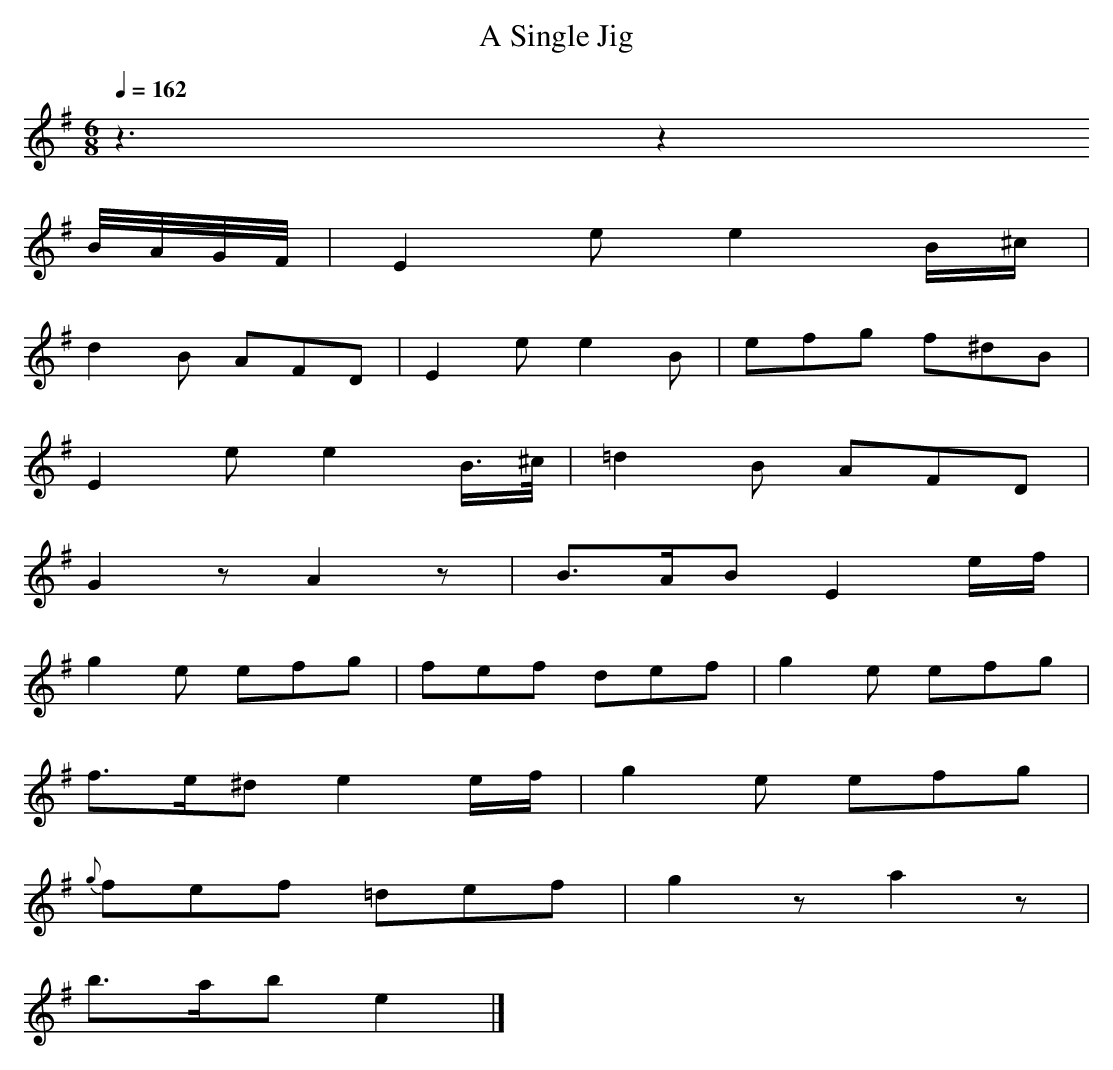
X:1
T: A Single Jig
M: 6/8
L: 1/8
Q: 1/4=162
K: G % 1 sharps
V: 1
z3 z2
B/4A/4G/4F/4 | E2e e2B/^c/ |
d2B AFD | E2e e2B | efg f^dB |
E2e e2B/>^c/ | =d2B AFD |
G2z A2z | B>AB E2e/f/ |
g2e efg | fef def | g2e efg |
f>e^d e2e/f/ | g2e efg |
{g}fef =def | g2z a2z |
b>ab e2 |]
